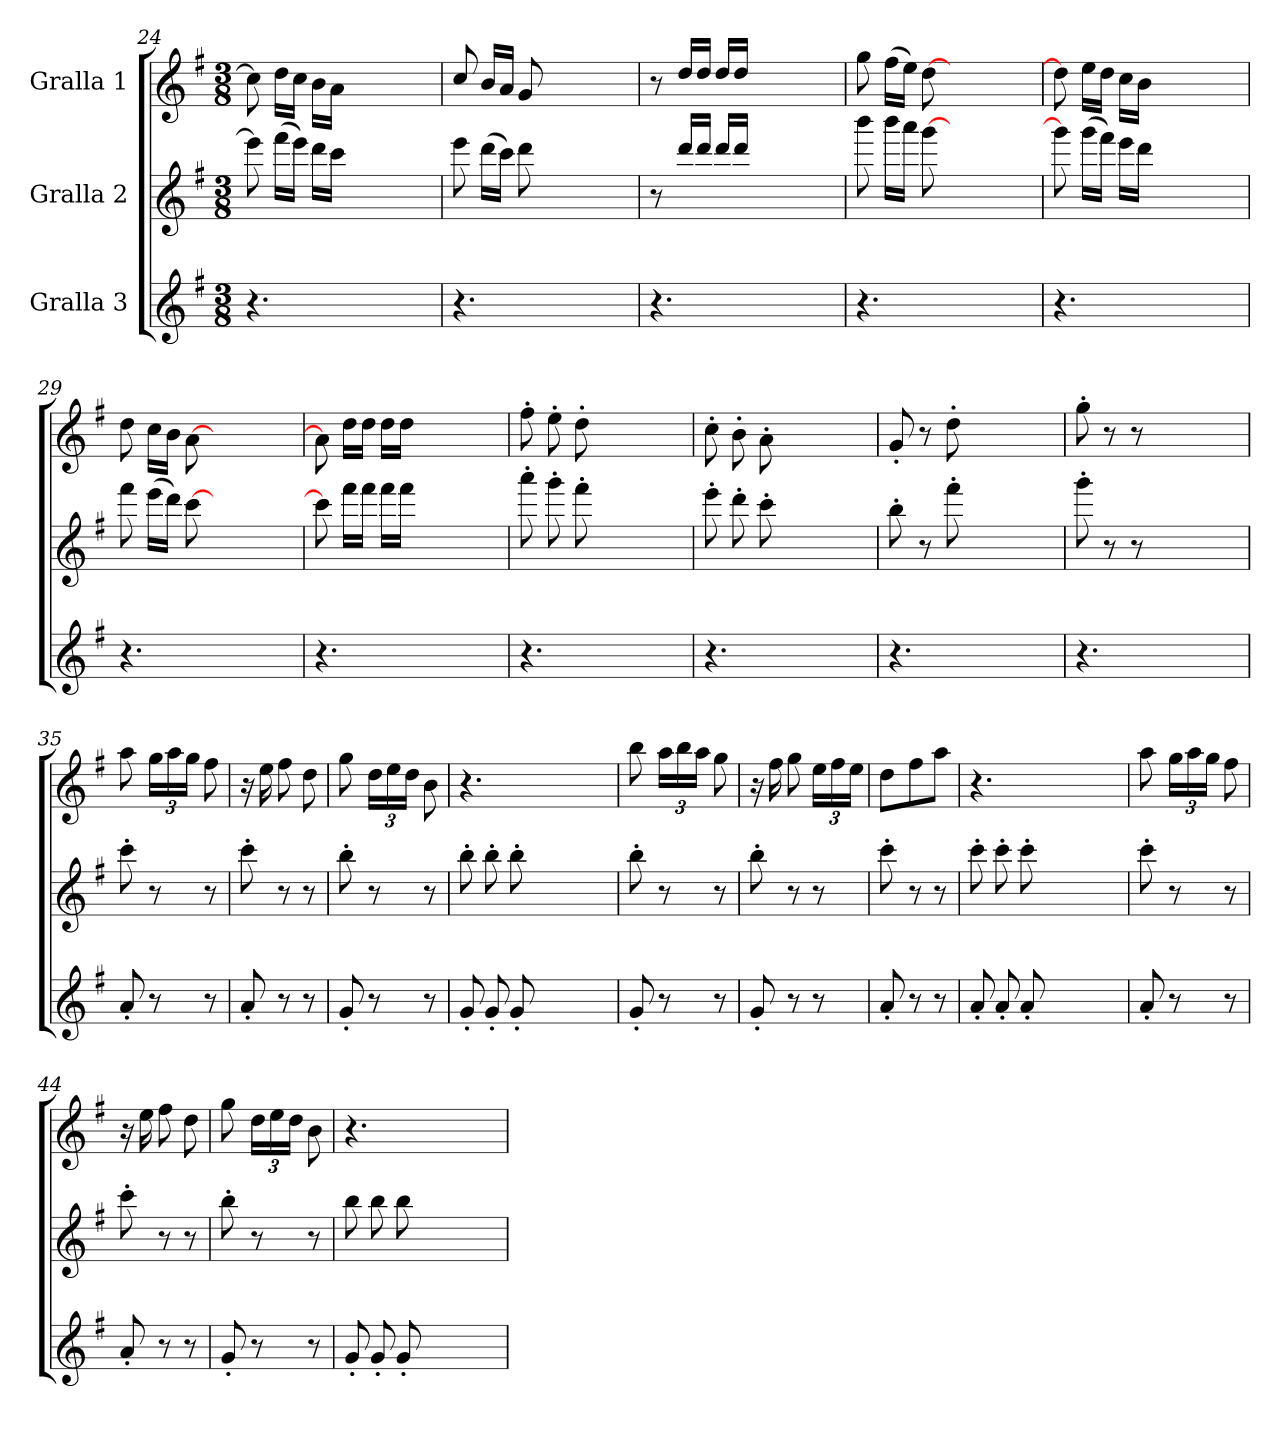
**kern	**kern	**kern
*part3	*part2	*part1
*staff3	*staff2	*staff1
*I"Gralla 3	*I"Gralla 2	*I"Gralla 1
*clefG2	*clefG2	*clefG2
*	*ITrd8c14	*
*k[f#]	*k[f#]	*k[f#]
*M3/8	*M3/8	*M3/8
=24	=24	=24
4.r	8ee\]	8cc\]
.	(>16ff#\LL	16dd\LL
.	16ee\JJ)	16cc\JJ
.	16dd\LL	16b\LL
.	16cc\JJ	16a\JJ
2ryy	2ryy	2ryy
8ryy	8ryy	8ryy
=25	=25	=25
4.r	8ee\	8cc/
.	(>16dd\LL	16b/LL
.	16cc\JJ)	16a/JJ
.	8dd\	8g/
2ryy	2ryy	2ryy
8ryy	8ryy	8ryy
=26	=26	=26
4.r	8r	8r
.	16dd/LL	16dd/LL
.	16dd/JJ	16dd/JJ
.	16dd/LL	16dd/LL
.	16dd/JJ	16dd/JJ
2ryy	2ryy	2ryy
8ryy	8ryy	8ryy
=27	=27	=27
4.r	8bb\	8gg\
.	16bb\LL	(>16ff#\LL
.	16aa\JJ	16ee\JJ)
.	[8gg\	[8dd\
2ryy	2ryy	2ryy
8ryy	8ryy	8ryy
=28	=28	=28
4.r	8gg\]	8dd\]
.	(>16gg\LL	16ee\LL
.	16ff#\JJ)	16dd\JJ
.	16ee\LL	16cc\LL
.	16dd\JJ	16b\JJ
2ryy	2ryy	2ryy
8ryy	8ryy	8ryy
!!LO:PB:g=z
=29	=29	=29
4.r	8ff#\	8dd\
.	(>16ee\LL	16cc\LL
.	16dd\JJ)	16b\JJ
.	[8cc\	[8a\
2ryy	2ryy	2ryy
8ryy	8ryy	8ryy
=30	=30	=30
4.r	8cc\]	8a\]
.	16ff#\LL	16dd\LL
.	16ff#\JJ	16dd\JJ
.	16ff#\LL	16dd\LL
.	16ff#\JJ	16dd\JJ
2ryy	2ryy	2ryy
8ryy	8ryy	8ryy
=31	=31	=31
4.r	8aa'\	8ff#'\
.	8gg'\	8ee'\
.	8ff#'\	8dd'\
2ryy	2ryy	2ryy
8ryy	8ryy	8ryy
=32	=32	=32
4.r	8ee'\	8cc'\
.	8dd'\	8b'\
.	8cc'\	8a'\
2ryy	2ryy	2ryy
8ryy	8ryy	8ryy
=33	=33	=33
4.r	8b'\	8g'/
.	8r	8r
.	8ff#'\	8dd'\
2ryy	2ryy	2ryy
8ryy	8ryy	8ryy
=34	=34	=34
4.r	8gg'\	8gg'\
.	8r	8r
.	8r	8r
2ryy	2ryy	2ryy
8ryy	8ryy	8ryy
=35	=35	=35
8a'/	8cc'\	8aa\
*	*	*Xbrackettup
8r	8r	24gg\LL
.	.	24aa\
.	.	24gg\JJ
8r	8r	8ff#\
=36	=36	=36
8a'/	8cc'\	16r
.	.	16ee\
8r	8r	8ff#\
8r	8r	8dd\
=37	=37	=37
8g'/	8b'\	8gg\
8r	8r	24dd\LL
.	.	24ee\
.	.	24dd\JJ
8r	8r	8b\
!!LO:LB:g=z
=38	=38	=38
8g'/	8b'\	4.r
8g'/	8b'\	.
8g'/	8b'\	.
2ryy	2ryy	2ryy
8ryy	8ryy	8ryy
=39	=39	=39
8g'/	8b'\	8bb\
8r	8r	24aa\LL
.	.	24bb\
.	.	24aa\JJ
8r	8r	8gg\
=40	=40	=40
8g'/	8b'\	16r
.	.	16ff#\
8r	8r	8gg\
8r	8r	24ee\LL
.	.	24ff#\
.	.	24ee\JJ
=41	=41	=41
8a'/	8cc'\	8dd\L
8r	8r	8ff#\
8r	8r	8aa\J
=42	=42	=42
8a'/	8cc'\	4.r
8a'/	8cc'\	.
8a'/	8cc'\	.
2ryy	2ryy	2ryy
8ryy	8ryy	8ryy
=43	=43	=43
8a'/	8cc'\	8aa\
8r	8r	24gg\LL
.	.	24aa\
.	.	24gg\JJ
8r	8r	8ff#\
=44	=44	=44
8a'/	8cc'\	16r
.	.	16ee\
8r	8r	8ff#\
8r	8r	8dd\
=45	=45	=45
8g'/	8b'\	8gg\
8r	8r	24dd\LL
.	.	24ee\
.	.	24dd\JJ
8r	8r	8b\
!!LO:LB:g=z
=46	=46	=46
8g'/	8b\	4.r
8g'/	8b\	.
8g'/	8b\	.
2ryy	2ryy	2ryy
8ryy	8ryy	8ryy
=	=	=
*-	*-	*-
